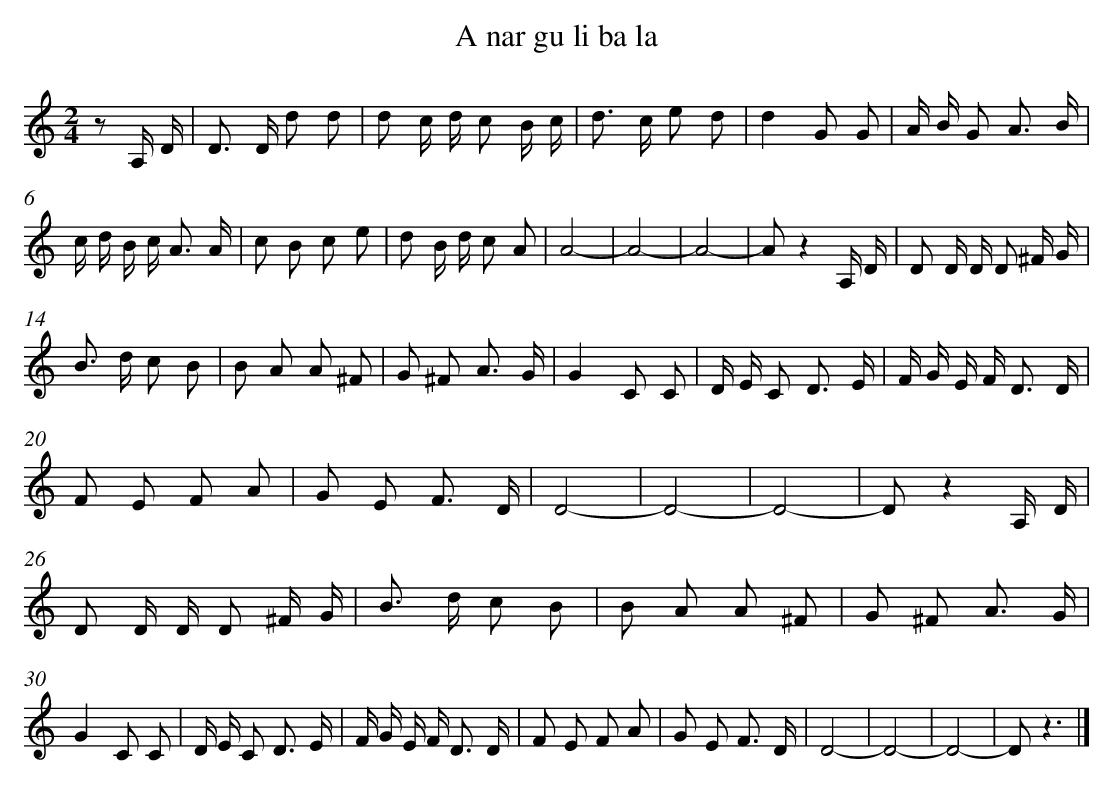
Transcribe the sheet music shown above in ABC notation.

X:1
T: A nar gu li ba la
L: 1/8
M: 2/4
K: C
z A,/ D/ [I:setbarnb 1]|
D> D d d |
d c/ d/ c B/ c/ |
d> c e d |
d2G G |
A/ B/ G A3/ B/ |
c/ d/ B/ c< A A/ |
c B c e |
d B/ d/ c A |
A4- |
A4- |
A4- |
Az2A,/ D/ |
D D/ D/ D ^F/ G/ |
B> d c B |
B A A ^F |
G ^F A3/ G/ |
G2C C |
D/ E/ C D3/ E/ |
F/ G/ E/ F< D D/ |
F E F A |
G E F3/ D/ |
D4- |
D4- |
D4- |
Dz2A,/ D/ |
D D/ D/ D ^F/ G/ |
B> d c B |
B A A ^F |
G ^F A3/ G/ |
G2C C |
D/ E/ C D3/ E/ |
F/ G/ E/ F< D D/ |
F E F A |
G E F3/ D/ |
D4- |
D4- |
D4- |
Dz3 |]
